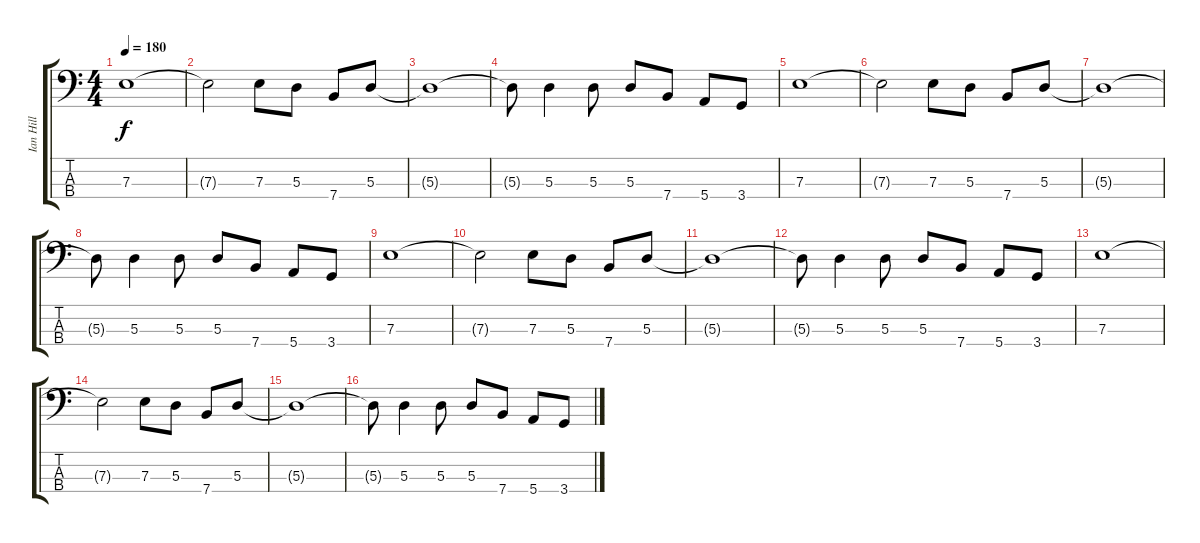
\track ("Ian Hill" "Ian Hill") {instrument electricbasspick}
\staff {score tabs}
\tuning (G2 D2 A1 E1) {hide}
\ts (4 4)
\tempo 180
\clef f4
\ks c
7.3.1{dy f} |
7.3{t}.2 7.3.8 5.3.8 7.4.8 5.3.8 |
5.3{t}.1 |
5.3{t}.8 5.3.4 5.3.8 5.3.8 7.4.8 5.4.8 3.4.8 |
7.3.1 |
7.3{t}.2 7.3.8 5.3.8 7.4.8 5.3.8 |
5.3{t}.1 |
5.3{t}.8 5.3.4 5.3.8 5.3.8 7.4.8 5.4.8 3.4.8 |
7.3.1 |
7.3{t}.2 7.3.8 5.3.8 7.4.8 5.3.8 |
5.3{t}.1 |
5.3{t}.8 5.3.4 5.3.8 5.3.8 7.4.8 5.4.8 3.4.8 |
7.3.1 |
7.3{t}.2 7.3.8 5.3.8 7.4.8 5.3.8 |
5.3{t}.1 |
5.3{t}.8 5.3.4 5.3.8 5.3.8 7.4.8 5.4.8 3.4.8
